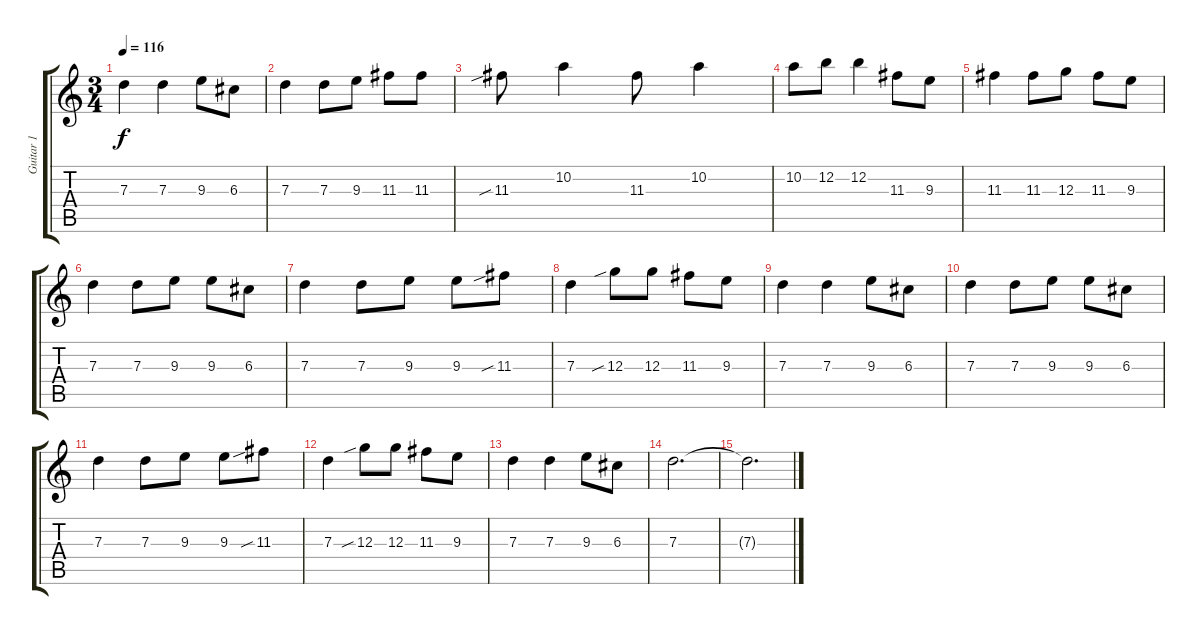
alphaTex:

\track ("Guitar 1" "Guitar 1") {instrument overdrivenguitar}
\staff {score tabs}
\tuning (E4 B3 G3 D3 A2 E2) {hide}
\ts (3 4)
\tempo 116
\clef g2
\ks c
7.3.4{dy f} 7.3.4 9.3.8 6.3.8 |
7.3.4 7.3.8 9.3.8 11.3.8 11.3.8 |
11.3{sib}.8 10.2.4 11.3.8 10.2.4 |
10.2.8 12.2.8 12.2.4 11.3.8 9.3.8 |
11.3.4 11.3.8 12.3.8 11.3.8 9.3.8 |
7.3.4 7.3.8 9.3.8 9.3.8 6.3.8 |
7.3.4 7.3.8 9.3.8 9.3.8 11.3{sib}.8 |
7.3.4 12.3{sib}.8 12.3.8 11.3.8 9.3.8 |
7.3.4 7.3.4 9.3.8 6.3.8 |
7.3.4 7.3.8 9.3.8 9.3.8 6.3.8 |
7.3.4 7.3.8 9.3.8 9.3.8 11.3{sib}.8 |
7.3.4 12.3{sib}.8 12.3.8 11.3.8 9.3.8 |
7.3.4 7.3.4 9.3.8 6.3.8 |
7.3.2{d volume 16 instrument overdrivenguitar} |
7.3{t}.2{d}
